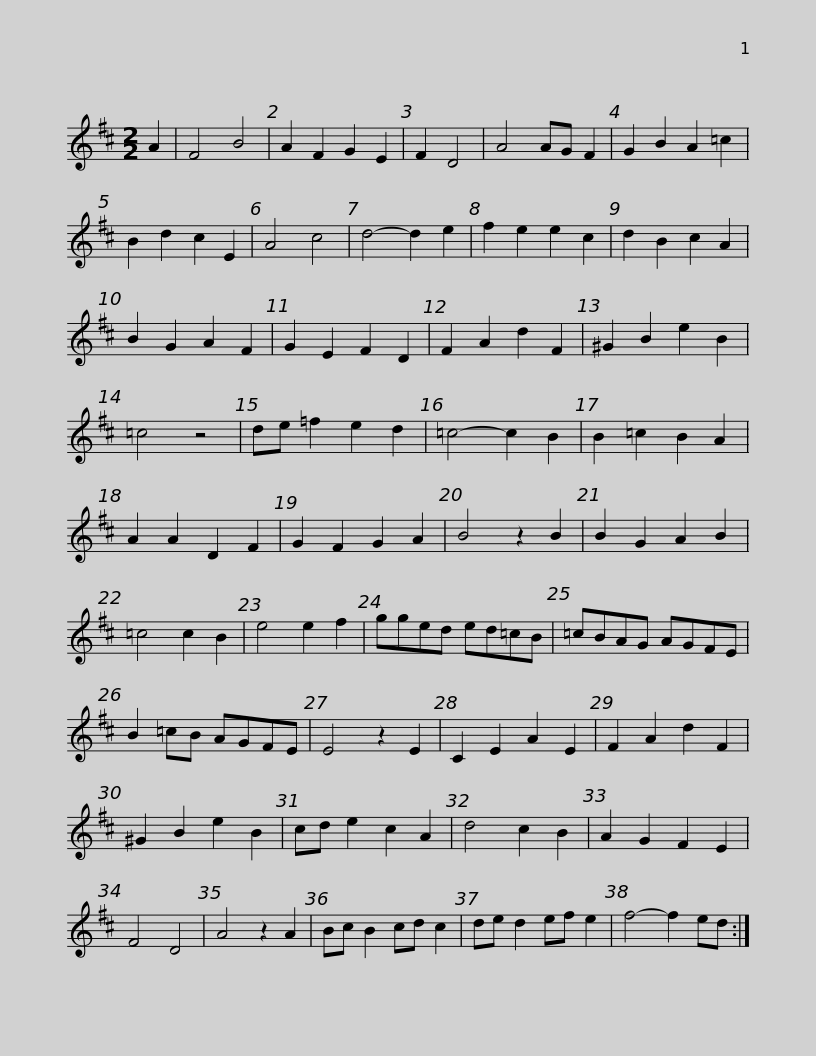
X:1
L:1/8
M:2/2
I:linebreak $
K:D
V:1 treble
V:1
 A2 | F4 B4 | A2 F2 G2 E2 | F2 D4 | A4 AG F2 | %5
 G2 B2 A2 =c2 | B2 d2 c2 E2 | A4 c4 | d4- d2 e2 | f2 e2 e2 c2 | %10
 d2 B2 c2 A2 | B2 G2 A2 F2 |$ G2 E2 F2 D2 | F2 A2 d2 F2 | ^G2 B2 e2 B2 | %15
 =c4 z4 | de =f2 e2 d2 | =c4- c2 B2 | B2 =c2 B2 A2 | A2 A2 D2 F2 | %20
 G2 F2 G2 A2 | B4 z2 B2 |$ B2 G2 A2 B2 | =c4 c2 B2 | e4 e2 f2 | %25
 gged ed=cB | =cBAG AGFE | B2 =cB AGFE | E4 z2 E2 | C2 E2 A2 E2 |$ %30
 F2 A2 d2 F2 | ^G2 B2 e2 B2 | cd e2 c2 A2 | d4 c2 B2 | A2 G2 F2 E2 | %35
 F4 D4 | A4 z2 A2 | Bc B2 cd c2 | de d2 ef e2 |$ f4- f2 ed :| %40
